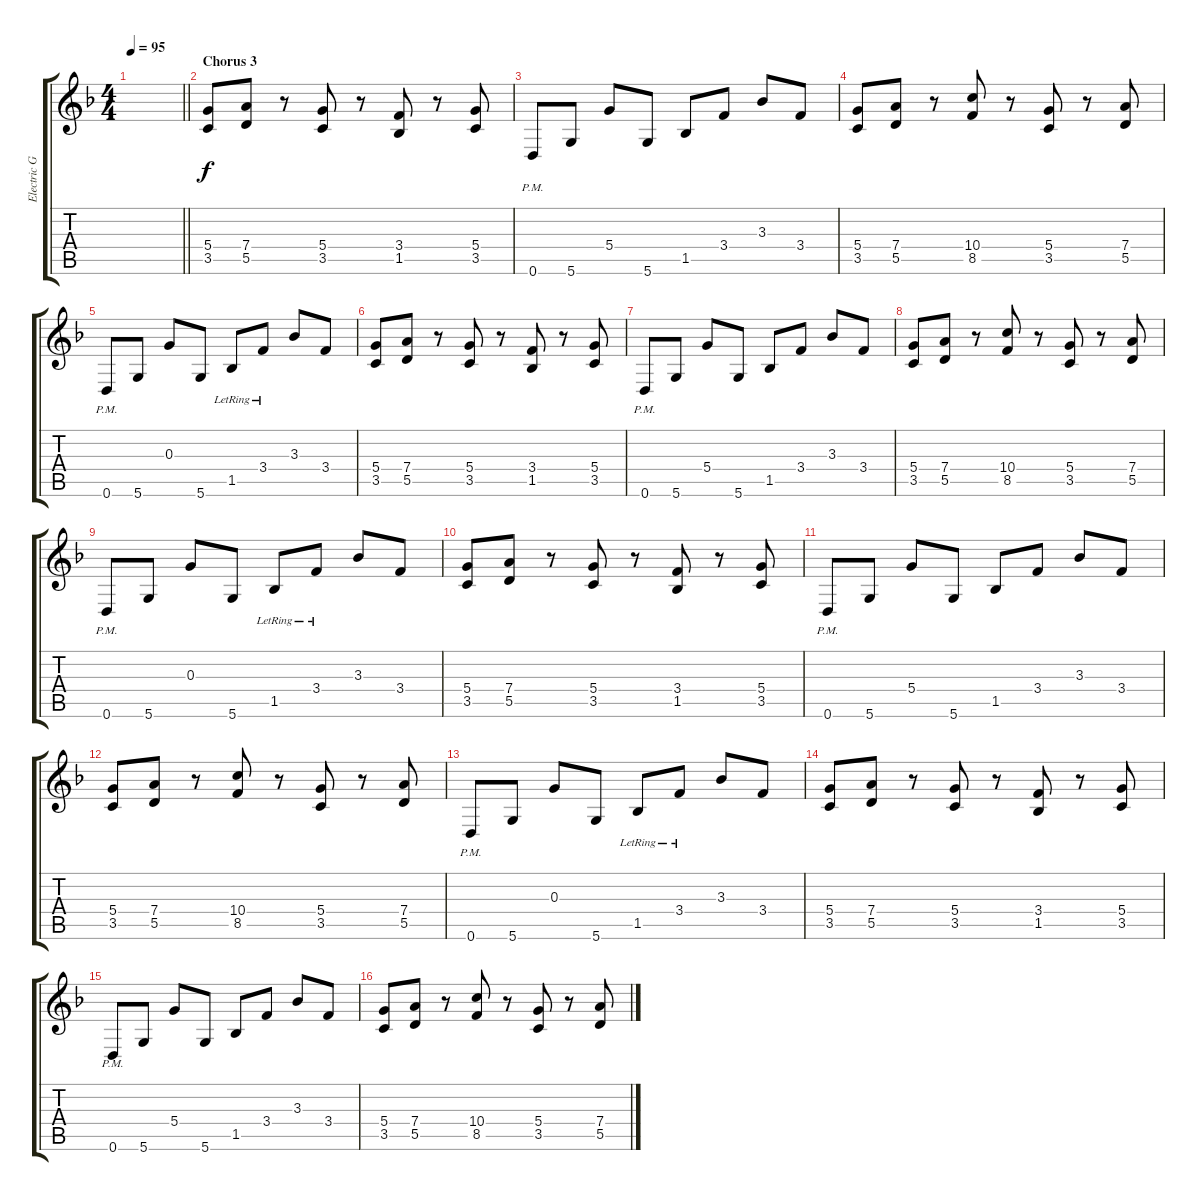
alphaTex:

\track ("Electric Guitar (Glenn Tipton)" "Electric G") {instrument distortionguitar}
\staff {score tabs}
\tuning (E4 B3 G3 D3 A2 D2) {hide}
\ts (4 4)
\tempo 95
\clef g2
\barLineRight lightlight
\ks dminor
|
\section ("" "Chorus 3")
(5.4 3.5).8{volume 12} (7.4 5.5).8 r.8 (5.4 3.5).8 r.8 (3.4 1.5).8 r.8 (5.4 3.5).8 |
0.6{pm}.8 5.6.8 5.4.8 5.6.8 1.5.8 3.4.8 3.3.8 3.4.8 |
(5.4 3.5).8 (7.4 5.5).8 r.8 (10.4 8.5).8 r.8 (5.4 3.5).8 r.8 (7.4 5.5).8 |
0.6{pm}.8 5.6.8 0.3.8 5.6.8 1.5{lr}.8 3.4{lr}.8 3.3.8 3.4.8 |
(5.4 3.5).8 (7.4 5.5).8 r.8 (5.4 3.5).8 r.8 (3.4 1.5).8 r.8 (5.4 3.5).8 |
0.6{pm}.8 5.6.8 5.4.8 5.6.8 1.5.8 3.4.8 3.3.8 3.4.8 |
(5.4 3.5).8 (7.4 5.5).8 r.8 (10.4 8.5).8 r.8 (5.4 3.5).8 r.8 (7.4 5.5).8 |
0.6{pm}.8 5.6.8 0.3.8 5.6.8 1.5{lr}.8 3.4{lr}.8 3.3.8 3.4.8 |
(5.4 3.5).8 (7.4 5.5).8 r.8 (5.4 3.5).8 r.8 (3.4 1.5).8 r.8 (5.4 3.5).8 |
0.6{pm}.8 5.6.8 5.4.8 5.6.8 1.5.8 3.4.8 3.3.8 3.4.8 |
(5.4 3.5).8 (7.4 5.5).8 r.8 (10.4 8.5).8 r.8 (5.4 3.5).8 r.8 (7.4 5.5).8 |
0.6{pm}.8 5.6.8 0.3.8 5.6.8 1.5{lr}.8 3.4{lr}.8 3.3.8 3.4.8 |
(5.4 3.5).8 (7.4 5.5).8 r.8 (5.4 3.5).8 r.8 (3.4 1.5).8 r.8 (5.4 3.5).8 |
0.6{pm}.8 5.6.8 5.4.8 5.6.8 1.5.8 3.4.8 3.3.8 3.4.8 |
(5.4 3.5).8 (7.4 5.5).8 r.8 (10.4 8.5).8 r.8 (5.4 3.5).8 r.8 (7.4 5.5).8
